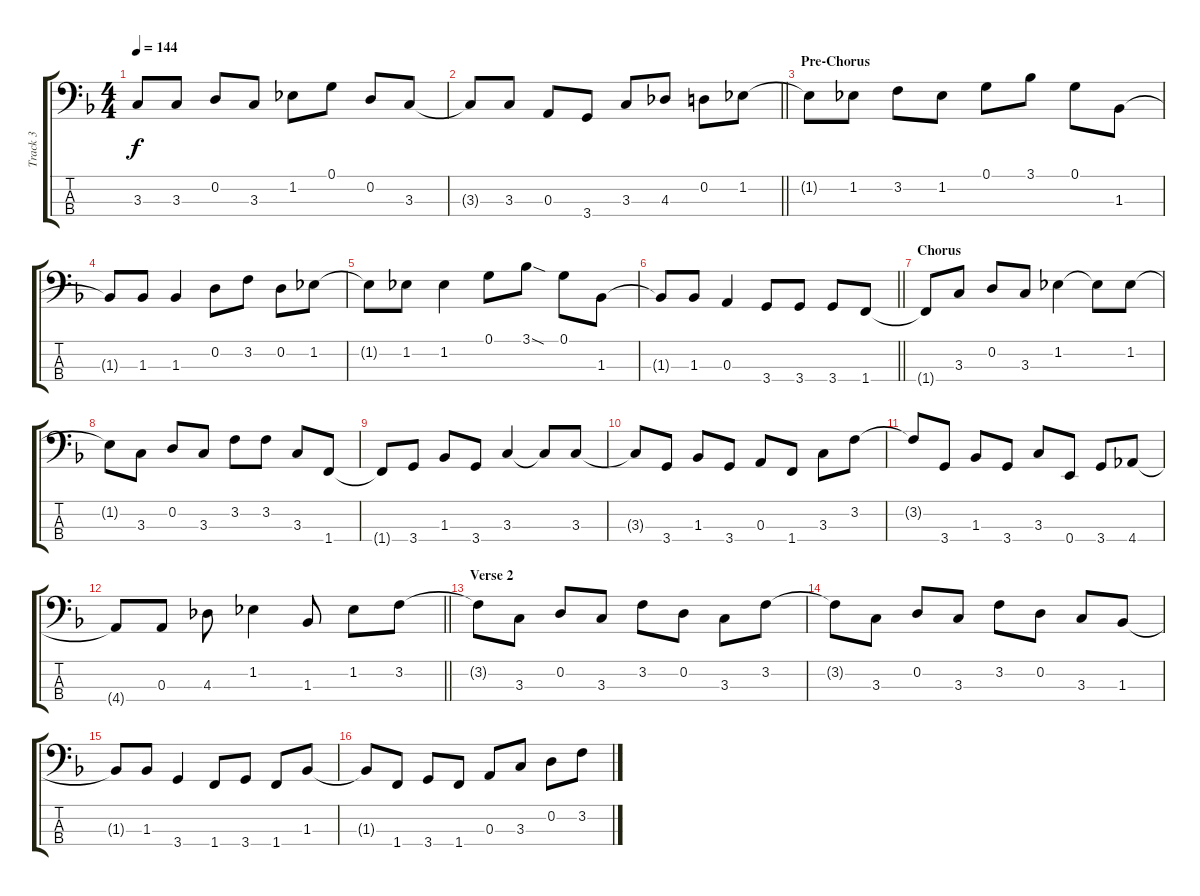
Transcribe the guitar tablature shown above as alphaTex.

\track ("Track 3" "Track 3") {instrument electricbasspick}
\staff {score tabs}
\tuning (G2 D2 A1 E1) {hide}
\ts (4 4)
\tempo 144
\clef f4
\ks f
3.3{t}.8{dy f} 3.3.8 0.2.8 3.3.8 1.2.8 0.1.8 0.2.8 3.3.8 |
\barLineRight lightlight
3.3{t}.8 3.3.8 0.3.8 3.4.8 3.3.8 4.3.8 0.2.8 1.2.8 |
\section ("" "Pre-Chorus")
1.2{t}.8 1.2.8 3.2.8 1.2.8 0.1.8 3.1.8 0.1.8 1.3.8 |
1.3{t}.8 1.3.8 1.3.4 0.2.8 3.2.8 0.2.8 1.2.8 |
1.2{t}.8 1.2.8 1.2.4 0.1.8 3.1{sod}.8 0.1.8 1.3.8 |
\barLineRight lightlight
1.3{t}.8 1.3.8 0.3.4 3.4.8 3.4.8 3.4.8 1.4.8 |
\section ("" "Chorus")
1.4{t}.8 3.3.8 0.2.8 3.3.8 1.2.4 1.2{t}.8 1.2.8 |
1.2{t}.8 3.3.8 0.2.8 3.3.8 3.2.8 3.2.8 3.3.8 1.4.8 |
1.4{t}.8 3.4.8 1.3.8 3.4.8 3.3.4 3.3{t}.8 3.3.8 |
3.3{t}.8 3.4.8 1.3.8 3.4.8 0.3.8 1.4.8 3.3.8 3.2.8 |
3.2{t}.8 3.4.8 1.3.8 3.4.8 3.3.8 0.4.8 3.4.8 4.4.8 |
\barLineRight lightlight
4.4{t}.8 0.3.8 4.3.8 1.2.4 1.3.8 1.2.8 3.2.8 |
\section ("" "Verse 2")
3.2{t}.8 3.3.8 0.2.8 3.3.8 3.2.8 0.2.8 3.3.8 3.2.8 |
3.2{t}.8 3.3.8 0.2.8 3.3.8 3.2.8 0.2.8 3.3.8 1.3.8 |
1.3{t}.8 1.3.8 3.4.4 1.4.8 3.4.8 1.4.8 1.3.8 |
1.3{t}.8 1.4.8 3.4.8 1.4.8 0.3.8 3.3.8 0.2.8 3.2.8
